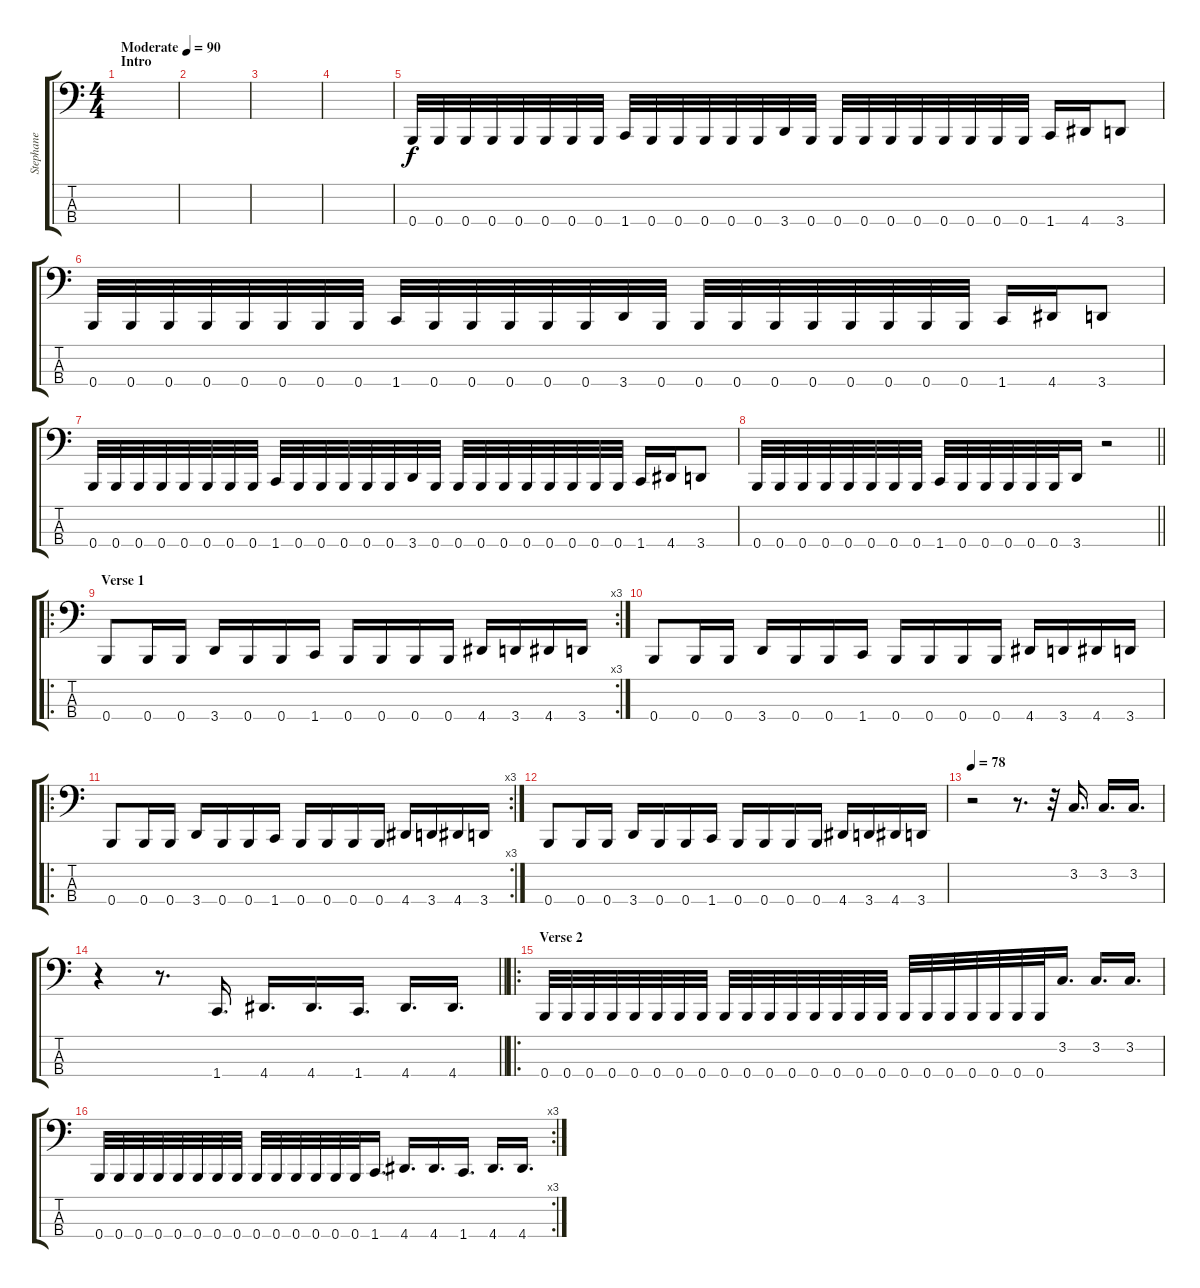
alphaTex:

\track ("Stephane" "Stephane") {instrument electricbassfinger}
\staff {score tabs}
\tuning (D2 A1 E1 B0) {hide}
\ts (4 4)
\section ("" "Intro")
\tempo (90 "Moderate")
\clef f4
\ks c
|
|
|
|
0.4.32 0.4.32 0.4.32 0.4.32 0.4.32 0.4.32 0.4.32 0.4.32 1.4.32 0.4.32 0.4.32 0.4.32 0.4.32 0.4.32 3.4.32 0.4.32 0.4.32 0.4.32 0.4.32 0.4.32 0.4.32 0.4.32 0.4.32 0.4.32 1.4.16 4.4.16 3.4.8 |
0.4.32 0.4.32 0.4.32 0.4.32 0.4.32 0.4.32 0.4.32 0.4.32 1.4.32 0.4.32 0.4.32 0.4.32 0.4.32 0.4.32 3.4.32 0.4.32 0.4.32 0.4.32 0.4.32 0.4.32 0.4.32 0.4.32 0.4.32 0.4.32 1.4.16 4.4.16 3.4.8 |
0.4.32 0.4.32 0.4.32 0.4.32 0.4.32 0.4.32 0.4.32 0.4.32 1.4.32 0.4.32 0.4.32 0.4.32 0.4.32 0.4.32 3.4.32 0.4.32 0.4.32 0.4.32 0.4.32 0.4.32 0.4.32 0.4.32 0.4.32 0.4.32 1.4.16 4.4.16 3.4.8 |
\barLineRight lightlight
0.4.32 0.4.32 0.4.32 0.4.32 0.4.32 0.4.32 0.4.32 0.4.32 1.4.32 0.4.32 0.4.32 0.4.32 0.4.32 0.4.32 3.4.16 r.2 |
\ro
\rc 3
\section ("" "Verse 1")
0.4.8 0.4.16 0.4.16 3.4.16 0.4.16 0.4.16 1.4.16 0.4.16 0.4.16 0.4.16 0.4.16 4.4.16 3.4.16 4.4.16 3.4.16 |
0.4.8 0.4.16 0.4.16 3.4.16 0.4.16 0.4.16 1.4.16 0.4.16 0.4.16 0.4.16 0.4.16 4.4.16 3.4.16 4.4.16 3.4.16 |
\ro
\rc 3
0.4.8 0.4.16 0.4.16 3.4.16 0.4.16 0.4.16 1.4.16 0.4.16 0.4.16 0.4.16 0.4.16 4.4.16 3.4.16 4.4.16 3.4.16 |
0.4.8 0.4.16 0.4.16 3.4.16 0.4.16 0.4.16 1.4.16 0.4.16 0.4.16 0.4.16 0.4.16 4.4.16 3.4.16 4.4.16 3.4.16 |
\tempo 78
r.2 r.8{d} r.32 3.2.16{d} 3.2.16{d} 3.2.16{d} |
\barLineRight lightlight
r.4 r.8{d} 1.4.16{d} 4.4.16{d} 4.4.16{d} 1.4.16{d} 4.4.16{d} 4.4.16{d} |
\ro
\section ("" "Verse 2")
0.4.32 0.4.32 0.4.32 0.4.32 0.4.32 0.4.32 0.4.32 0.4.32 0.4.32 0.4.32 0.4.32 0.4.32 0.4.32 0.4.32 0.4.32 0.4.32 0.4.32 0.4.32 0.4.32 0.4.32 0.4.32 0.4.32 0.4.32 3.2.16{d} 3.2.16{d} 3.2.16{d} |
\rc 3
0.4.32 0.4.32 0.4.32 0.4.32 0.4.32 0.4.32 0.4.32 0.4.32 0.4.32 0.4.32 0.4.32 0.4.32 0.4.32 0.4.32 1.4.16{d} 4.4.16{d} 4.4.16{d} 1.4.16{d} 4.4.16{d} 4.4.16{d}
